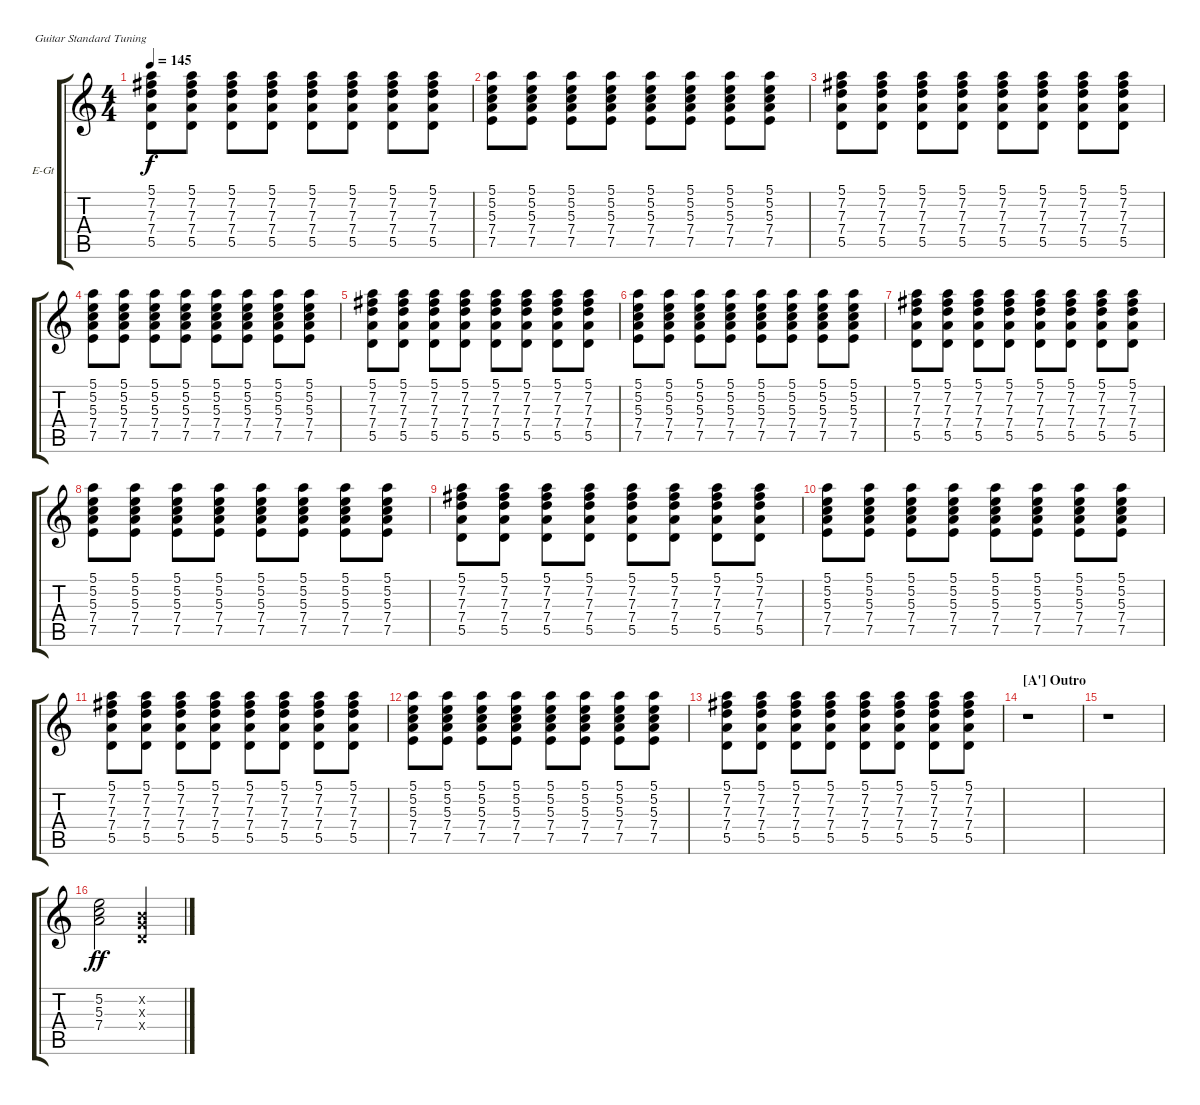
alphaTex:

\bracketExtendMode groupsimilarinstruments
\firstSystemTrackNameOrientation horizontal
\otherSystemsTrackNameOrientation horizontal
\track ("Albert Hammond Jr." "E-Gt") {instrument overdrivenguitar}
\staff {score tabs}
\tuning (E4 B3 G3 D3 A2 E2)
\ts (4 4)
\tempo 145
\clef g2
\ks c
(7.2 7.3 7.4 5.5 5.1).8{dy f} (7.2 7.3 7.4 5.5 5.1).8 (7.2 7.3 7.4 5.5 5.1).8 (7.2 7.3 7.4 5.5 5.1).8 (7.2 7.3 7.4 5.5 5.1).8 (7.2 7.3 7.4 5.5 5.1).8 (7.2 7.3 7.4 5.5 5.1).8 (7.2 7.3 7.4 5.5 5.1).8 |
(5.2 5.3 7.4 7.5 5.1).8 (5.2 5.3 7.4 5.1 7.5).8 (5.2 5.3 7.4 5.1 7.5).8 (5.2 5.3 7.4 5.1 7.5).8 (5.2 5.3 7.4 5.1 7.5).8 (5.2 5.3 7.4 5.1 7.5).8 (5.2 5.3 7.4 5.1 7.5).8 (5.2 5.3 7.4 5.1 7.5).8 |
(7.2 7.3 7.4 5.5 5.1).8 (7.2 7.3 7.4 5.5 5.1).8 (7.2 7.3 7.4 5.5 5.1).8 (7.2 7.3 7.4 5.5 5.1).8 (7.2 7.3 7.4 5.5 5.1).8 (7.2 7.3 7.4 5.5 5.1).8 (7.2 7.3 7.4 5.5 5.1).8 (7.2 7.3 7.4 5.5 5.1).8 |
(5.2 5.3 7.4 7.5 5.1).8 (5.2 5.3 7.4 5.1 7.5).8 (5.2 5.3 7.4 5.1 7.5).8 (5.2 5.3 7.4 5.1 7.5).8 (5.2 5.3 7.4 5.1 7.5).8 (5.2 5.3 7.4 5.1 7.5).8 (5.2 5.3 7.4 5.1 7.5).8 (5.2 5.3 7.4 5.1 7.5).8 |
(7.2 7.3 7.4 5.5 5.1).8 (7.2 7.3 7.4 5.5 5.1).8 (7.2 7.3 7.4 5.5 5.1).8 (7.2 7.3 7.4 5.5 5.1).8 (7.2 7.3 7.4 5.5 5.1).8 (7.2 7.3 7.4 5.5 5.1).8 (7.2 7.3 7.4 5.5 5.1).8 (7.2 7.3 7.4 5.5 5.1).8 |
(5.2 5.3 7.4 7.5 5.1).8 (5.2 5.3 7.4 5.1 7.5).8 (5.2 5.3 7.4 5.1 7.5).8 (5.2 5.3 7.4 5.1 7.5).8 (5.2 5.3 7.4 5.1 7.5).8 (5.2 5.3 7.4 5.1 7.5).8 (5.2 5.3 7.4 5.1 7.5).8 (5.2 5.3 7.4 5.1 7.5).8 |
(7.2 7.3 7.4 5.5 5.1).8 (7.2 7.3 7.4 5.5 5.1).8 (7.2 7.3 7.4 5.5 5.1).8 (7.2 7.3 7.4 5.5 5.1).8 (7.2 7.3 7.4 5.5 5.1).8 (7.2 7.3 7.4 5.5 5.1).8 (7.2 7.3 7.4 5.5 5.1).8 (7.2 7.3 7.4 5.5 5.1).8 |
(5.2 5.3 7.4 7.5 5.1).8 (5.2 5.3 7.4 5.1 7.5).8 (5.2 5.3 7.4 5.1 7.5).8 (5.2 5.3 7.4 5.1 7.5).8 (5.2 5.3 7.4 5.1 7.5).8 (5.2 5.3 7.4 5.1 7.5).8 (5.2 5.3 7.4 5.1 7.5).8 (5.2 5.3 7.4 5.1 7.5).8 |
(7.2 7.3 7.4 5.5 5.1).8 (7.2 7.3 7.4 5.5 5.1).8 (7.2 7.3 7.4 5.5 5.1).8 (7.2 7.3 7.4 5.5 5.1).8 (7.2 7.3 7.4 5.5 5.1).8 (7.2 7.3 7.4 5.5 5.1).8 (7.2 7.3 7.4 5.5 5.1).8 (7.2 7.3 7.4 5.5 5.1).8 |
(5.2 5.3 7.4 7.5 5.1).8 (5.2 5.3 7.4 5.1 7.5).8 (5.2 5.3 7.4 5.1 7.5).8 (5.2 5.3 7.4 5.1 7.5).8 (5.2 5.3 7.4 5.1 7.5).8 (5.2 5.3 7.4 5.1 7.5).8 (5.2 5.3 7.4 5.1 7.5).8 (5.2 5.3 7.4 5.1 7.5).8 |
(7.2 7.3 7.4 5.5 5.1).8 (7.2 7.3 7.4 5.5 5.1).8 (7.2 7.3 7.4 5.5 5.1).8 (7.2 7.3 7.4 5.5 5.1).8 (7.2 7.3 7.4 5.5 5.1).8 (7.2 7.3 7.4 5.5 5.1).8 (7.2 7.3 7.4 5.5 5.1).8 (7.2 7.3 7.4 5.5 5.1).8 |
(5.2 5.3 7.4 7.5 5.1).8 (5.2 5.3 7.4 5.1 7.5).8 (5.2 5.3 7.4 5.1 7.5).8 (5.2 5.3 7.4 5.1 7.5).8 (5.2 5.3 7.4 5.1 7.5).8 (5.2 5.3 7.4 5.1 7.5).8 (5.2 5.3 7.4 5.1 7.5).8 (5.2 5.3 7.4 5.1 7.5).8 |
(7.2 7.3 7.4 5.5 5.1).8 (7.2 7.3 7.4 5.5 5.1).8 (7.2 7.3 7.4 5.5 5.1).8 (7.2 7.3 7.4 5.5 5.1).8 (7.2 7.3 7.4 5.5 5.1).8 (7.2 7.3 7.4 5.5 5.1).8 (7.2 7.3 7.4 5.5 5.1).8 (7.2 7.3 7.4 5.5 5.1).8 |
\section ("A'" "Outro")
r.1 |
r.1 |
(5.2 5.3 7.4).2{dy ff} (0.2{x} 0.3{x} 0.4{x}).2
